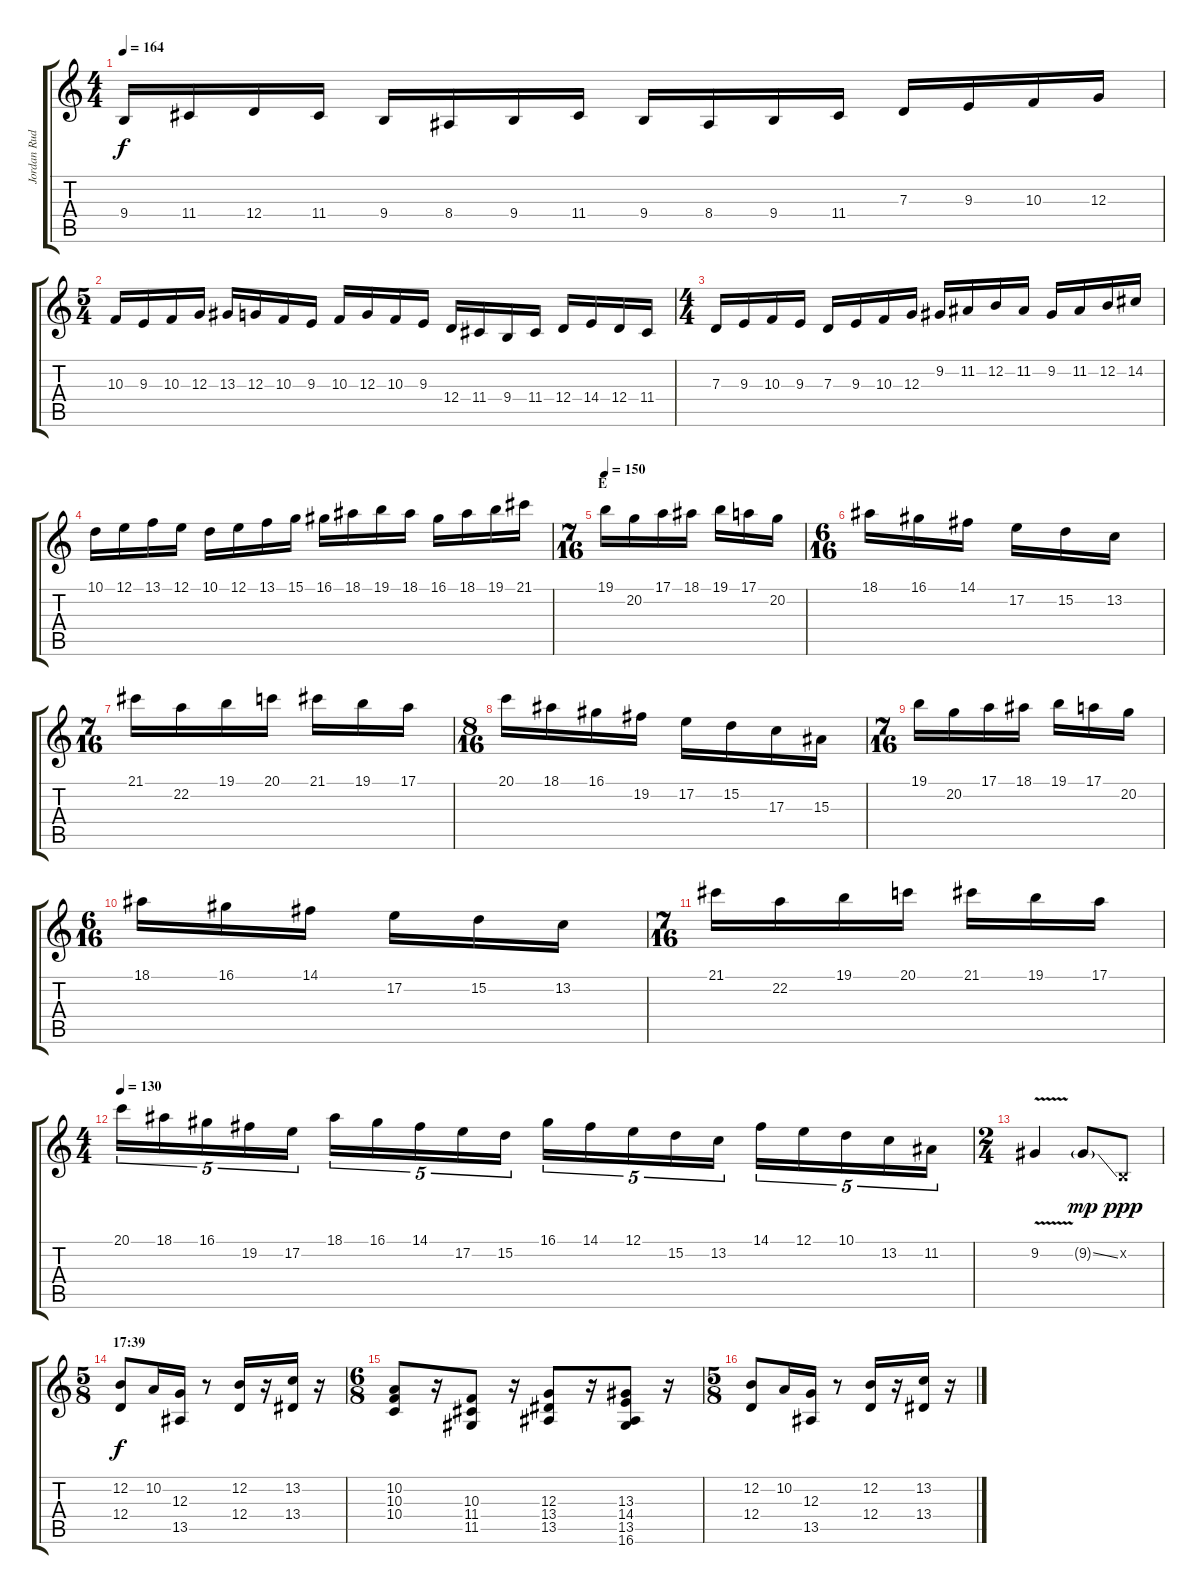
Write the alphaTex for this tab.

\track ("Jordan Rudess" "Jordan Rud") {instrument lead1square}
\staff {score tabs}
\tuning (E4 B3 G3 D3 A2 E2) {hide}
\ts (4 4)
\tempo 164
\clef g2
\ks c
9.4.16{dy f} 11.4.16 12.4.16 11.4.16 9.4.16 8.4.16 9.4.16 11.4.16 9.4.16 8.4.16 9.4.16 11.4.16 7.3.16 9.3.16 10.3.16 12.3.16 |
\ts (5 4)
10.3.16 9.3.16 10.3.16 12.3.16 13.3.16 12.3.16 10.3.16 9.3.16 10.3.16 12.3.16 10.3.16 9.3.16 12.4.16 11.4.16 9.4.16 11.4.16 12.4.16 14.4.16 12.4.16 11.4.16 |
\ts (4 4)
7.3.16 9.3.16 10.3.16 9.3.16 7.3.16 9.3.16 10.3.16 12.3.16 9.2.16 11.2.16 12.2.16 11.2.16 9.2.16 11.2.16 12.2.16 14.2.16 |
10.1.16 12.1.16 13.1.16 12.1.16 10.1.16 12.1.16 13.1.16 15.1.16 16.1.16 18.1.16 19.1.16 18.1.16 16.1.16 18.1.16 19.1.16 21.1.16 |
\ts (7 16)
\section ("" "E")
\tempo 150
19.1.16 20.2.16 17.1.16 18.1.16 19.1.16 17.1.16 20.2.16 |
\ts (6 16)
18.1.16 16.1.16 14.1.16 17.2.16 15.2.16 13.2.16 |
\ts (7 16)
21.1.16{instrument electricpiano2} 22.2.16 19.1.16 20.1.16 21.1.16 19.1.16 17.1.16 |
\ts (8 16)
20.1.16 18.1.16 16.1.16 19.2.16 17.2.16 15.2.16 17.3.16 15.3.16 |
\ts (7 16)
19.1.16 20.2.16 17.1.16 18.1.16 19.1.16 17.1.16 20.2.16 |
\ts (6 16)
18.1.16 16.1.16 14.1.16 17.2.16 15.2.16 13.2.16 |
\ts (7 16)
21.1.16 22.2.16 19.1.16 20.1.16 21.1.16 19.1.16 17.1.16 |
\ts (4 4)
\tempo 130
20.1.16{tu (5 4)} 18.1.16{tu (5 4)} 16.1.16{tu (5 4)} 19.2.16{tu (5 4)} 17.2.16{tu (5 4)} 18.1.16{tu (5 4)} 16.1.16{tu (5 4)} 14.1.16{tu (5 4)} 17.2.16{tu (5 4)} 15.2.16{tu (5 4)} 16.1.16{tu (5 4)} 14.1.16{tu (5 4)} 12.1.16{tu (5 4)} 15.2.16{tu (5 4)} 13.2.16{tu (5 4)} 14.1.16{tu (5 4)} 12.1.16{tu (5 4)} 10.1.16{tu (5 4)} 13.2.16{tu (5 4)} 11.2.16{tu (5 4)} |
\ts (2 4)
9.2{v}.4 9.2{ss g}.8{dy mp} 0.2{x}.8{dy ppp} |
\ts (5 8)
\section ("" "17:39")
(12.2 12.4).8{dy f balance 8 instrument synthbrass1} 10.2.16 (12.3 13.5).16 r.8 (12.2 12.4).16 r.16 (13.2 13.4).16 r.16 |
\ts (6 8)
(10.2 10.3 10.4).8 r.16 (10.3 11.4 11.5).8 r.16 (12.3 13.4 13.5).8 r.16 (13.3 14.4 13.5 16.6).8 r.16 |
\ts (5 8)
(12.2 12.4).8 10.2.16 (12.3 13.5).16 r.8 (12.2 12.4).16 r.16 (13.2 13.4).16 r.16
